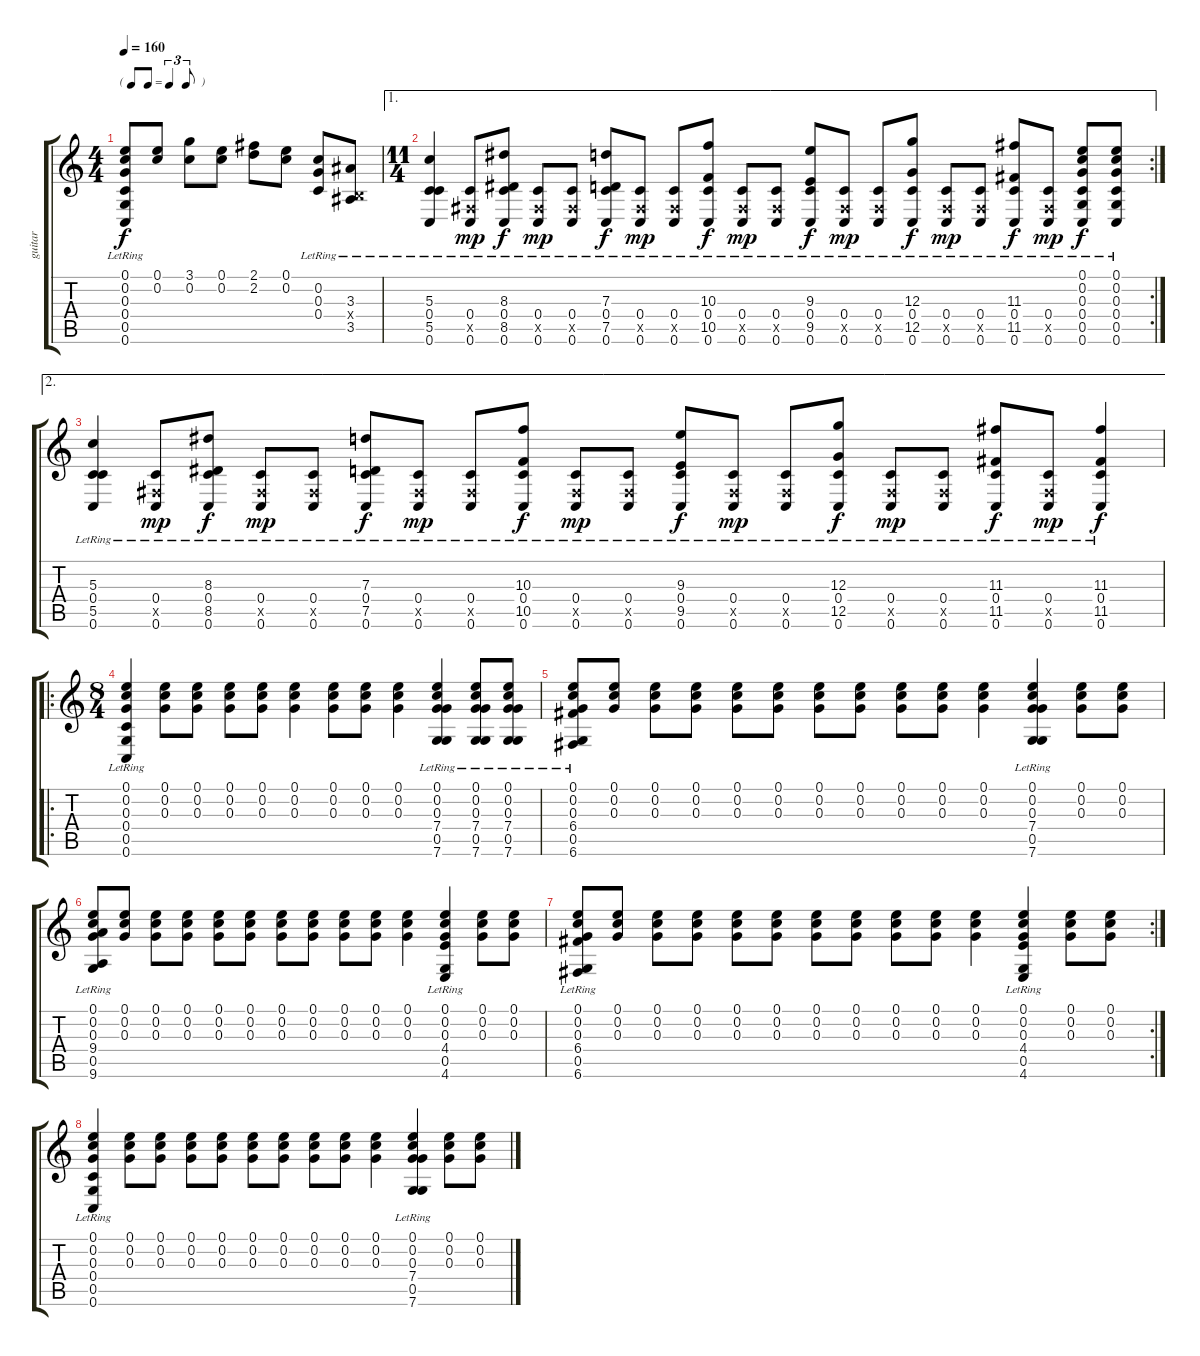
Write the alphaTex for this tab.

\track ("guitar" "guitar") {instrument acousticguitarsteel}
\staff {score tabs}
\tuning (E4 C4 G3 C3 G2 C2) {hide}
\ts (4 4)
\tf triplet8th
\tempo 160
\clef g2
\ks c
(0.1 0.2 0.3 0.4{lr} 0.5{lr} 0.6{lr}).8{dy f} (0.1 0.2).8 (3.1 0.2).8 (0.1 0.2).8 (2.1 2.2).8 (0.1 0.2).8 (0.2 0.3 0.4{lr}).8 (3.3 -1.4{lr x} 3.5{lr}).8 |
\ae 1
\rc 2
\ts (11 4)
(5.3 0.4{lr} 5.5{lr} 0.6{lr}).4 (0.4{lr} -1.5{lr x} 0.6{lr}).8{dy mp} (8.3 0.4{lr} 8.5{lr} 0.6{lr}).8{dy f} (0.4{lr} -1.5{lr x} 0.6{lr}).8{dy mp} (0.4{lr} -1.5{lr x} 0.6{lr}).8 (7.3 0.4{lr} 7.5{lr} 0.6{lr}).8{dy f} (0.4{lr} -1.5{lr x} 0.6{lr}).8{dy mp} (0.4{lr} -1.5{lr x} 0.6{lr}).8 (10.3 0.4{lr} 10.5{lr} 0.6{lr}).8{dy f} (0.4{lr} -1.5{lr x} 0.6{lr}).8{dy mp} (0.4{lr} -1.5{lr x} 0.6{lr}).8 (9.3 0.4{lr} 9.5{lr} 0.6{lr}).8{dy f} (0.4{lr} -1.5{lr x} 0.6{lr}).8{dy mp} (0.4{lr} -1.5{lr x} 0.6{lr}).8 (12.3 0.4{lr} 12.5{lr} 0.6{lr}).8{dy f} (0.4{lr} -1.5{lr x} 0.6{lr}).8{dy mp} (0.4{lr} -1.5{lr x} 0.6{lr}).8 (11.3 0.4{lr} 11.5{lr} 0.6{lr}).8{dy f} (0.4{lr} -1.5{lr x} 0.6{lr}).8{dy mp} (0.1 0.2 0.3 0.4{lr} 0.5{lr} 0.6{lr}).8{dy f} (0.1 0.2 0.3 0.4{lr} 0.5{lr} 0.6{lr}).8 |
\ae 2
(5.3 0.4{lr} 5.5{lr} 0.6{lr}).4 (0.4{lr} -1.5{lr x} 0.6{lr}).8{dy mp} (8.3 0.4{lr} 8.5{lr} 0.6{lr}).8{dy f} (0.4{lr} -1.5{lr x} 0.6{lr}).8{dy mp} (0.4{lr} -1.5{lr x} 0.6{lr}).8 (7.3 0.4{lr} 7.5{lr} 0.6{lr}).8{dy f} (0.4{lr} -1.5{lr x} 0.6{lr}).8{dy mp} (0.4{lr} -1.5{lr x} 0.6{lr}).8 (10.3 0.4{lr} 10.5{lr} 0.6{lr}).8{dy f} (0.4{lr} -1.5{lr x} 0.6{lr}).8{dy mp} (0.4{lr} -1.5{lr x} 0.6{lr}).8 (9.3 0.4{lr} 9.5{lr} 0.6{lr}).8{dy f} (0.4{lr} -1.5{lr x} 0.6{lr}).8{dy mp} (0.4{lr} -1.5{lr x} 0.6{lr}).8 (12.3 0.4{lr} 12.5{lr} 0.6{lr}).8{dy f} (0.4{lr} -1.5{lr x} 0.6{lr}).8{dy mp} (0.4{lr} -1.5{lr x} 0.6{lr}).8 (11.3 0.4{lr} 11.5{lr} 0.6{lr}).8{dy f} (0.4{lr} -1.5{lr x} 0.6{lr}).8{dy mp} (11.3 0.4{lr} 11.5{lr} 0.6{lr}).4{dy f} |
\ro
\ts (8 4)
(0.1 0.2 0.3 0.4{lr} 0.5{lr} 0.6{lr}).4{volume 16} (0.1 0.2 0.3).8{volume 11} (0.1 0.2 0.3).8 (0.1 0.2 0.3).8 (0.1 0.2 0.3).8 (0.1 0.2 0.3).4 (0.1 0.2 0.3).8 (0.1 0.2 0.3).8 (0.1 0.2 0.3).4 (0.1 0.2 0.3 7.4{lr} 0.5{lr} 7.6{lr}).4{volume 16} (0.1 0.2 0.3 7.4{lr} 0.5{lr} 7.6{lr}).8{volume 11} (0.1 0.2 0.3 7.4{lr} 0.5{lr} 7.6{lr}).8 |
(0.1 0.2 0.3 6.4{lr} 0.5{lr} 6.6{lr}).8{volume 16} (0.1 0.2 0.3).8{volume 11} (0.1 0.2 0.3).8 (0.1 0.2 0.3).8 (0.1 0.2 0.3).8 (0.1 0.2 0.3).8 (0.1 0.2 0.3).8 (0.1 0.2 0.3).8 (0.1 0.2 0.3).8 (0.1 0.2 0.3).8 (0.1 0.2 0.3).4 (0.1 0.2 0.3 7.4{lr} 0.5{lr} 7.6{lr}).4{volume 16} (0.1 0.2 0.3).8{volume 11} (0.1 0.2 0.3).8 |
(0.1 0.2 0.3 9.4{lr} 0.5{lr} 9.6{lr}).8{volume 16} (0.1 0.2 0.3).8{volume 11} (0.1 0.2 0.3).8 (0.1 0.2 0.3).8 (0.1 0.2 0.3).8 (0.1 0.2 0.3).8 (0.1 0.2 0.3).8 (0.1 0.2 0.3).8 (0.1 0.2 0.3).8 (0.1 0.2 0.3).8 (0.1 0.2 0.3).4 (0.1 0.2 0.3 4.4{lr} 0.5{lr} 4.6{lr}).4{volume 16} (0.1 0.2 0.3).8{volume 11} (0.1 0.2 0.3).8 |
\rc 2
(0.1 0.2 0.3 6.4{lr} 0.5{lr} 6.6{lr}).8{volume 16} (0.1 0.2 0.3).8{volume 11} (0.1 0.2 0.3).8 (0.1 0.2 0.3).8 (0.1 0.2 0.3).8 (0.1 0.2 0.3).8 (0.1 0.2 0.3).8 (0.1 0.2 0.3).8 (0.1 0.2 0.3).8 (0.1 0.2 0.3).8 (0.1 0.2 0.3).4 (0.1 0.2 0.3 4.4{lr} 0.5{lr} 4.6{lr}).4{volume 16} (0.1 0.2 0.3).8{volume 11} (0.1 0.2 0.3).8 |
(0.1 0.2 0.3 0.4{lr} 0.5{lr} 0.6{lr}).4{volume 16} (0.1 0.2 0.3).8{volume 11} (0.1 0.2 0.3).8 (0.1 0.2 0.3).8 (0.1 0.2 0.3).8 (0.1 0.2 0.3).8 (0.1 0.2 0.3).8 (0.1 0.2 0.3).8 (0.1 0.2 0.3).8 (0.1 0.2 0.3).4 (0.1 0.2 0.3 7.4{lr} 0.5{lr} 7.6{lr}).4{volume 16} (0.1 0.2 0.3).8{volume 11} (0.1 0.2 0.3).8
